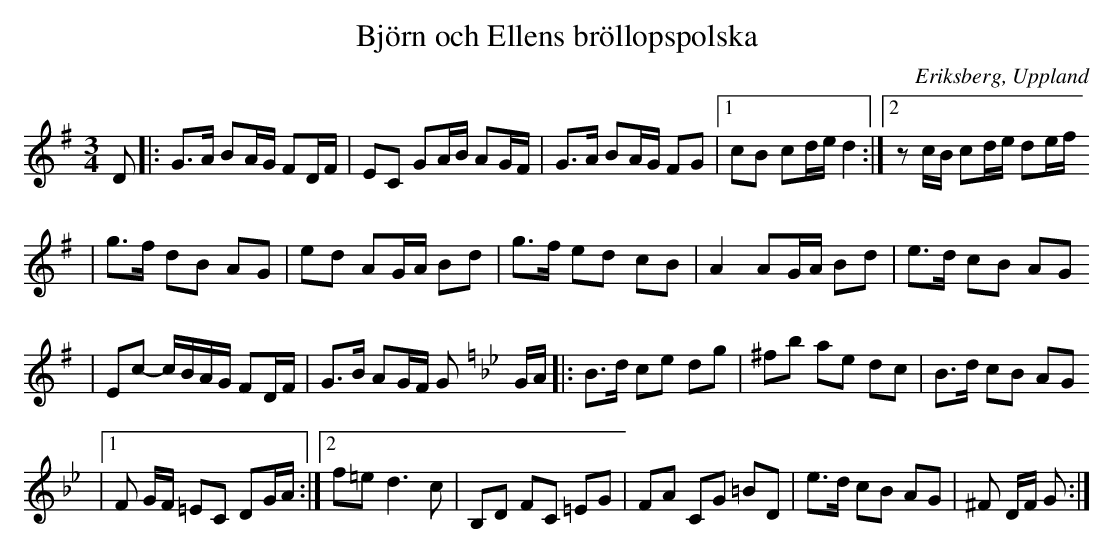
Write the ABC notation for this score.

X:1
T:Björn och Ellens bröllopspolska
O:Eriksberg, Uppland
M:3/4
L:1/8
K:G
D |: G>A BA/G/ FD/F/    | EC GA/B/ AG/F/                | G>A BA/G/ FG |1 cB cd/e/ d2 :|2 z c/B/ cd/e/ de/f/
| g>f dB AG                 | ed AG/A/ Bd                     | g>f ed cB         | A2 AG/A/ Bd  | e>d cB AG
| Ec- c/B/A/G/ FD/F/ | G>B AG/F/ G [K: Gm] G/A/ |: B>d ce dg       | ^fb ae dc        | B>d cB AG
|1 F G/F/ =EC DG/A/ :|2 f=e d3 c                          | B,D FC =EG      | FA CG =BD     | e>d cB AG       | ^F D/F/ G                     :|
